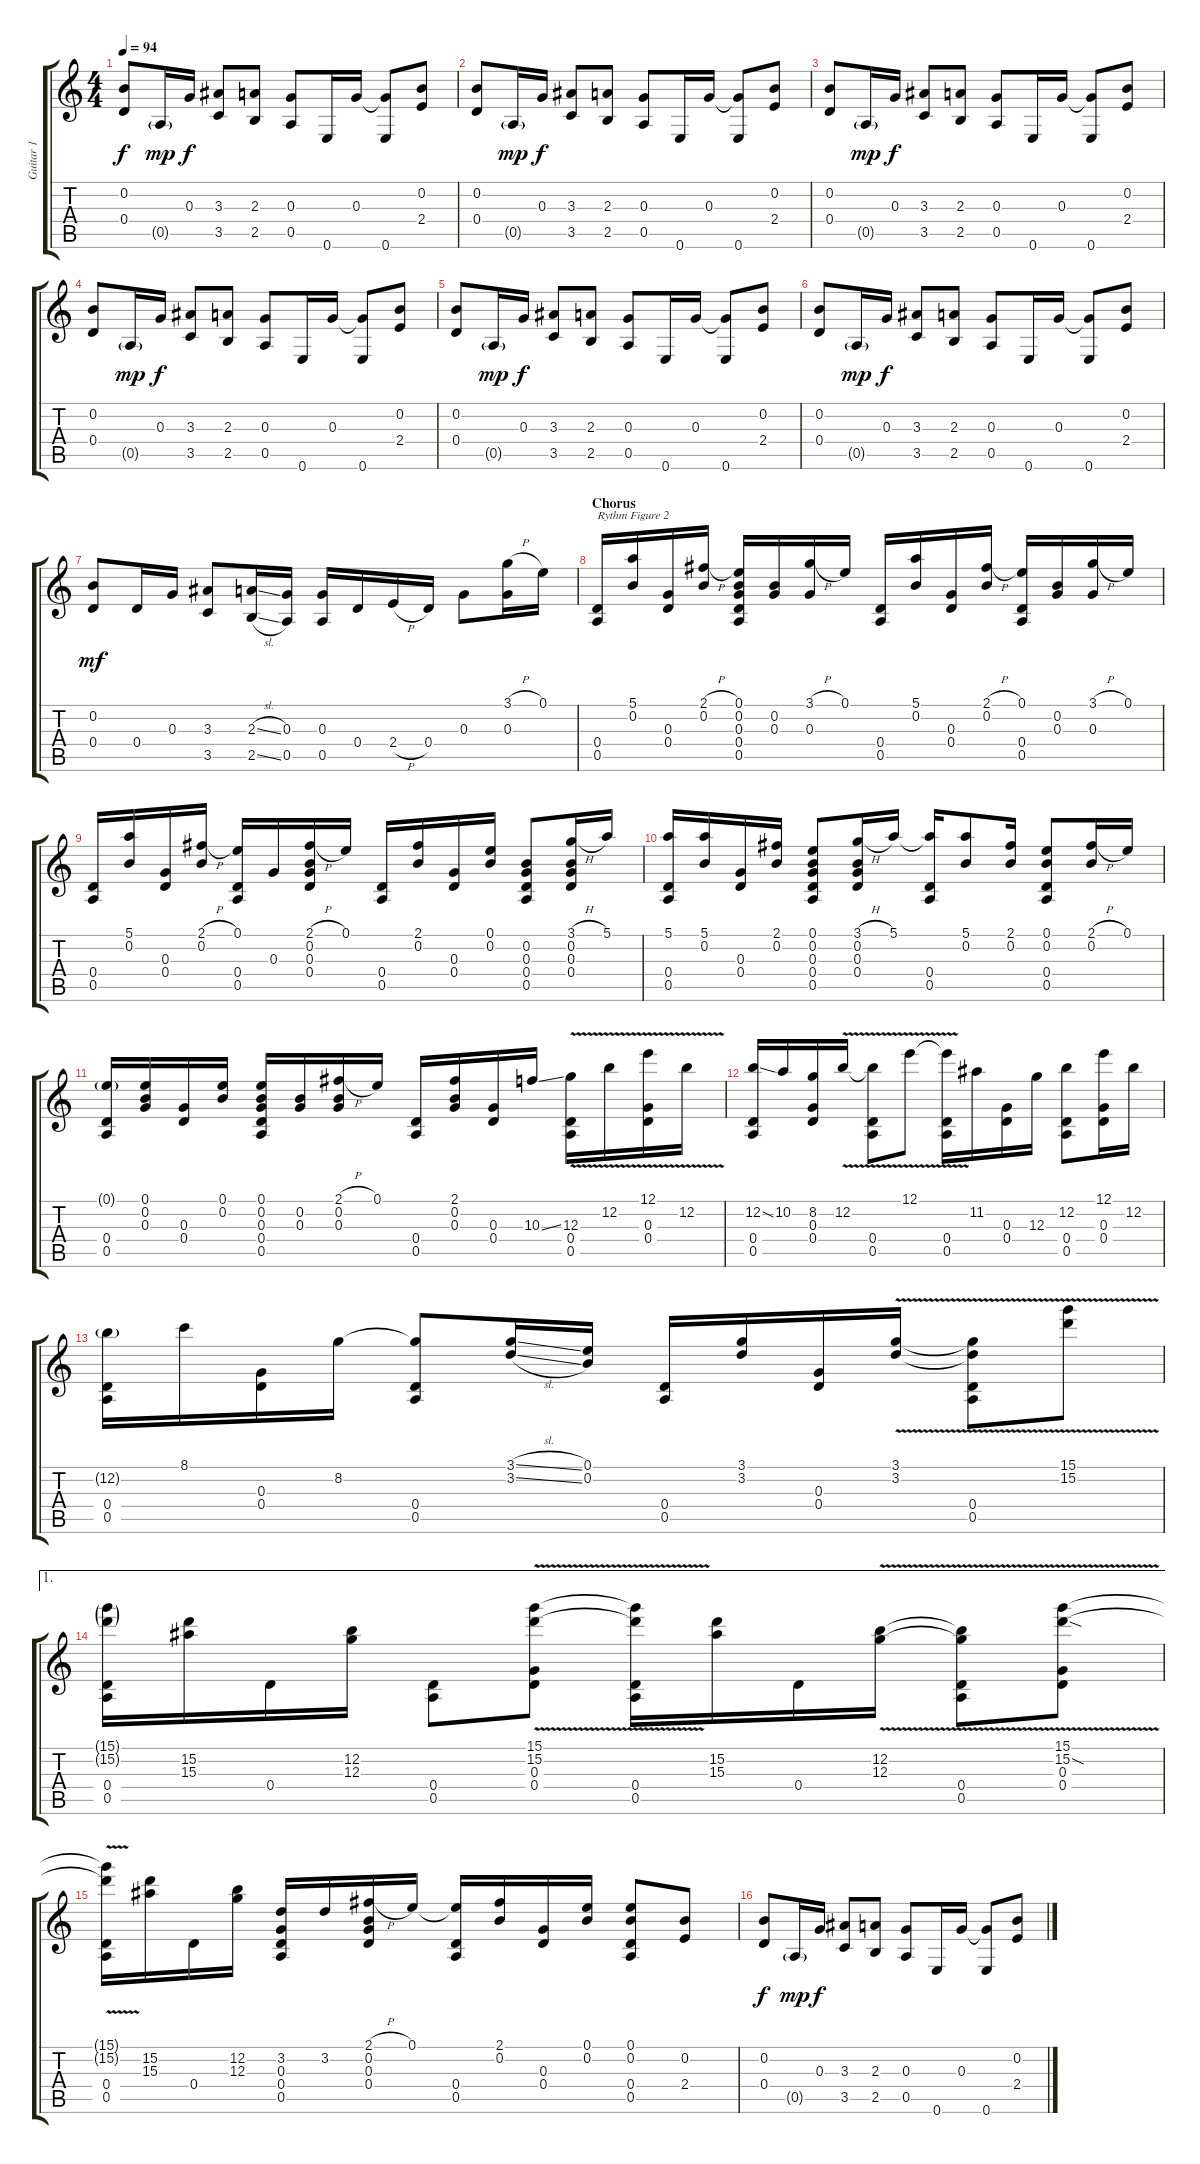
\track ("Guitar 1" "Guitar 1") {instrument acousticguitarnylon}
\staff {score tabs}
\tuning (E4 B3 G3 D3 A2 E2) {hide}
\ts (4 4)
\tempo 94
\clef g2
\ks c
(0.2 0.4).8{dy f} 0.5{g}.16{dy mp} 0.3.16{dy f} (3.3 3.5).8 (2.3 2.5).8 (0.3 0.5).8 0.6.16 0.3.16 (0.3{t} 0.6).8 (0.2 2.4).8 |
(0.2 0.4).8 0.5{g}.16{dy mp} 0.3.16{dy f} (3.3 3.5).8 (2.3 2.5).8 (0.3 0.5).8 0.6.16 0.3.16 (0.3{t} 0.6).8 (0.2 2.4).8 |
(0.2 0.4).8 0.5{g}.16{dy mp} 0.3.16{dy f} (3.3 3.5).8 (2.3 2.5).8 (0.3 0.5).8 0.6.16 0.3.16 (0.3{t} 0.6).8 (0.2 2.4).8 |
(0.2 0.4).8 0.5{g}.16{dy mp} 0.3.16{dy f} (3.3 3.5).8 (2.3 2.5).8 (0.3 0.5).8 0.6.16 0.3.16 (0.3{t} 0.6).8 (0.2 2.4).8 |
(0.2 0.4).8 0.5{g}.16{dy mp} 0.3.16{dy f} (3.3 3.5).8 (2.3 2.5).8 (0.3 0.5).8 0.6.16 0.3.16 (0.3{t} 0.6).8 (0.2 2.4).8 |
(0.2 0.4).8 0.5{g}.16{dy mp} 0.3.16{dy f} (3.3 3.5).8 (2.3 2.5).8 (0.3 0.5).8 0.6.16 0.3.16 (0.3{t} 0.6).8 (0.2 2.4).8 |
(0.2 0.4).8{dy mf} 0.4.16 0.3.16 (3.3 3.5).8 (2.3{sl} 2.5{sl}).16 (0.3 0.5).16 (0.3 0.5).16 0.4.16 2.4{h}.16 0.4.16 0.3.8 (3.1{h} 0.3).16 0.1.16 |
\section ("" "Chorus")
(0.4 0.5).16{txt "Rythm Figure 2"} (5.1 0.2).16 (0.3 0.4).16 (2.1{h} 0.2).16 (0.1 0.2 0.3 0.4 0.5).16 (0.2 0.3).16 (3.1{h} 0.3).16 0.1.16 (0.4 0.5).16 (5.1 0.2).16 (0.3 0.4).16 (2.1{h} 0.2).16 (0.1 0.4 0.5).16 (0.2 0.3).16 (3.1{h} 0.3).16 0.1.16 |
(0.4 0.5).16 (5.1 0.2).16 (0.3 0.4).16 (2.1{h} 0.2).16 (0.1 0.4 0.5).16 0.3.16 (2.1{h} 0.2 0.3 0.4).16 0.1.16 (0.4 0.5).16 (2.1 0.2).16 (0.3 0.4).16 (0.1 0.2).16 (0.2 0.3 0.4 0.5).8 (3.1{h} 0.2 0.3 0.4).16 5.1.16 |
(5.1 0.4 0.5).16 (5.1 0.2).16 (0.3 0.4).16 (2.1 0.2).16 (0.1 0.2 0.3 0.4 0.5).8 (3.1{h} 0.2 0.3 0.4).16 5.1.16 (5.1{t} 0.4 0.5).16 (5.1 0.2).8 (2.1 0.2).16 (0.1 0.2 0.4 0.5).8 (2.1{h} 0.2).16 0.1.16 |
(0.1{g} 0.4 0.5).16 (0.1 0.2 0.3).16 (0.3 0.4).16 (0.1 0.2).16 (0.1 0.2 0.3 0.4 0.5).16 (0.2 0.3).16 (2.1{h} 0.2 0.3).16 0.1.16 (0.4 0.5).16 (2.1 0.2 0.3).16 (0.3 0.4).16 10.3{ss}.16 (12.3{v} 0.4{v} 0.5).16 12.2{v}.16 (12.1{v} 0.3{v} 0.4{v}).16 12.2{v}.16 |
(12.2{ss} 0.4 0.5).16 10.2.16 (8.2 0.3 0.4).16 12.2{v}.16 (12.2{t} 0.4 0.5).8 12.1{v}.8 (12.1{t} 0.4 0.5).16 11.2.16 (0.3 0.4).16 12.3.16 (12.2 0.4 0.5).8 (12.1 0.3 0.4).16 12.2.16 |
(12.2{g} 0.4 0.5).16 8.1.16 (0.3 0.4).16 8.2.16 (8.2{t} 0.4 0.5).8 (3.1{sl} 3.2{sl}).16 (0.1 0.2).16 (0.4 0.5).16 (3.1 3.2).16 (0.3 0.4).16 (3.1{v} 3.2{v}).16 (3.1{t} 3.2{t} 0.4 0.5).8 (15.1{v} 15.2{v}).8 |
\ae 1
(15.1{g} 15.2{g} 0.4 0.5).16 (15.2 15.3).16 0.4.16 (12.2 12.3).16 (0.4 0.5).8 (15.1{v} 15.2{v} 0.3{v} 0.4{v}).8 (15.1{t} 15.2{t} 0.4 0.5).16 (15.2 15.3).16 0.4.16 (12.2{v} 12.3{v}).16 (12.2{t} 12.3{t} 0.4 0.5).8 (15.1{v} 15.2{sod} 0.3 0.4).8 |
(15.1{t} 15.2{t} 0.4 0.5).16 (15.2 15.3).16 0.4.16 (12.2 12.3).16 (3.2 0.3 0.4 0.5).16 3.2.16 (2.1{h} 0.2 0.3 0.4).16 0.1.16 (0.1{t} 0.4 0.5).16 (2.1 0.2).16 (0.3 0.4).16 (0.1 0.2).16 (0.1 0.2 0.4 0.5).8 (0.2 2.4).8 |
(0.2 0.4).8{dy f} 0.5{g}.16{dy mp} 0.3.16{dy f} (3.3 3.5).8 (2.3 2.5).8 (0.3 0.5).8 0.6.16 0.3.16 (0.3{t} 0.6).8 (0.2 2.4).8
